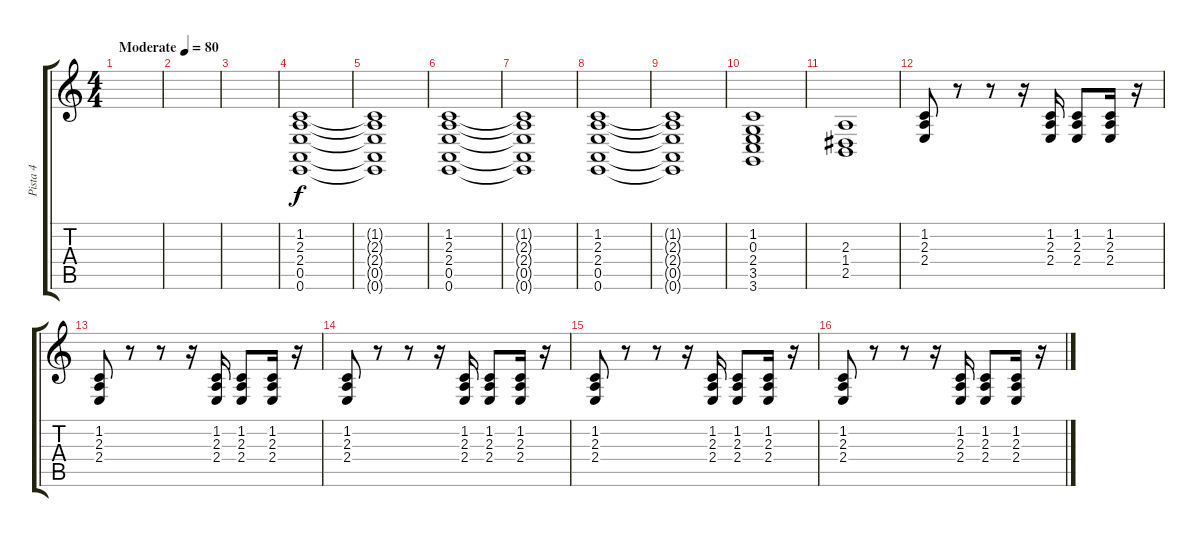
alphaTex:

\track ("Pista 4" "Pista 4") {instrument electricpiano1}
\staff {score tabs}
\tuning (E4 B3 G3 D3 A2 E2) {hide}
\ts (4 4)
\tempo (80 "Moderate")
\clef g2
\ks c
|
|
|
(1.2 2.3 2.4 0.5 0.6).1 |
(1.2{t} 2.3{t} 2.4{t} 0.5{t} 0.6{t}).1 |
(1.2 2.3 2.4 0.5 0.6).1 |
(1.2{t} 2.3{t} 2.4{t} 0.5{t} 0.6{t}).1 |
(1.2 2.3 2.4 0.5 0.6).1 |
(1.2{t} 2.3{t} 2.4{t} 0.5{t} 0.6{t}).1 |
(1.2 0.3 2.4 3.5 3.6).1 |
(2.3 1.4 2.5).1 |
(1.2 2.3 2.4).8 r.8 r.8 r.16 (1.2 2.3 2.4).16 (1.2 2.3 2.4).8 (1.2 2.3 2.4).16 r.16 |
(1.2 2.3 2.4).8 r.8 r.8 r.16 (1.2 2.3 2.4).16 (1.2 2.3 2.4).8 (1.2 2.3 2.4).16 r.16 |
(1.2 2.3 2.4).8 r.8 r.8 r.16 (1.2 2.3 2.4).16 (1.2 2.3 2.4).8 (1.2 2.3 2.4).16 r.16 |
(1.2 2.3 2.4).8 r.8 r.8 r.16 (1.2 2.3 2.4).16 (1.2 2.3 2.4).8 (1.2 2.3 2.4).16 r.16 |
(1.2 2.3 2.4).8 r.8 r.8 r.16 (1.2 2.3 2.4).16 (1.2 2.3 2.4).8 (1.2 2.3 2.4).16 r.16
